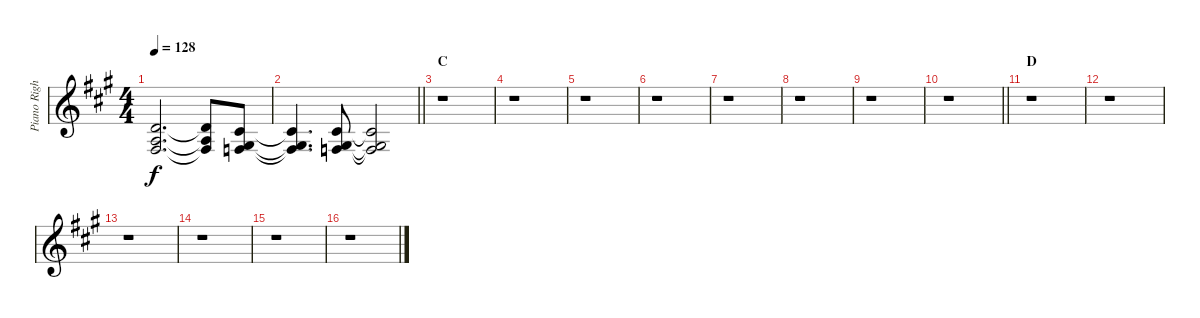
\track ("Piano Right Hand" "Piano Righ") {instrument acousticgrandpiano}
\staff {score}
\tuning (E5 B4 G4 D4 A3 E3 B2) {hide}
\ts (4 4)
\tempo 128
\clef g2
\ks a
(0.4 0.5 2.6).2{d dy f} (0.4{t} 0.5{t} 2.6{t}).8 (4.5 4.6 6.7).8 |
\barLineRight lightlight
(4.5{t} 4.6{t} 6.7{t}).4{d} (4.5 4.6 6.7).8 (4.5{t} 4.6{t} 6.7{t}).2 |
\section ("" "C")
r.1 |
r.1 |
r.1 |
r.1 |
r.1 |
r.1 |
r.1 |
\barLineRight lightlight
r.1 |
\section ("" "D")
r.1 |
r.1 |
r.1 |
r.1 |
r.1 |
r.1
